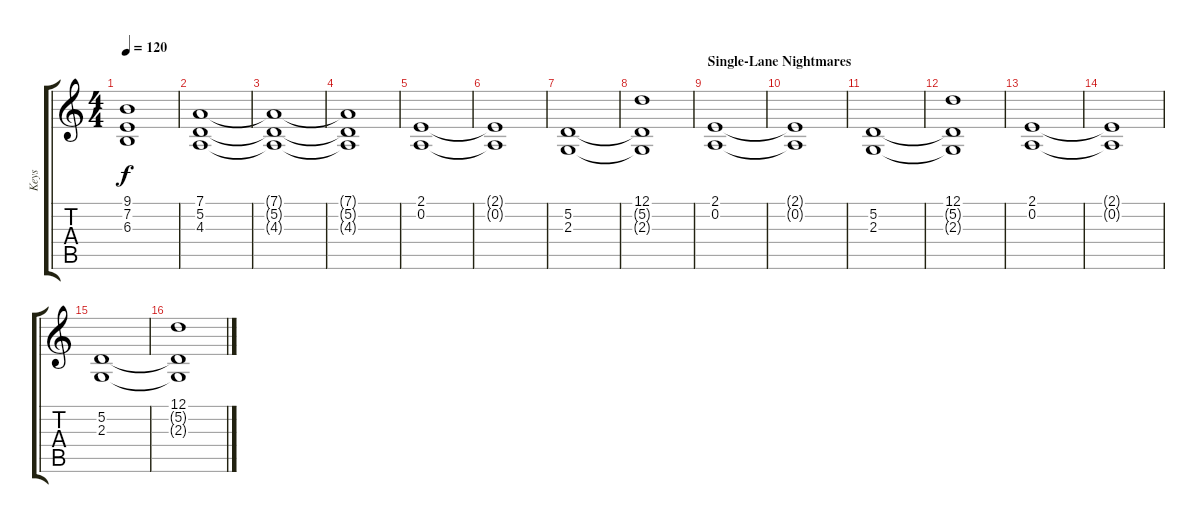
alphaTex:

\track ("Keys" "Keys") {instrument pad4choir}
\staff {score tabs}
\tuning (D4 A3 F3 C3 G2 D2) {hide}
\ts (4 4)
\tempo 120
\clef g2
\ks c
(9.1{t} 7.2{t} 6.3{t}).1{dy f} |
(7.1 5.2 4.3).1 |
(7.1{t} 5.2{t} 4.3{t}).1 |
(7.1{t} 5.2{t} 4.3{t}).1 |
(2.1 0.2).1 |
(2.1{t} 0.2{t}).1 |
(5.2 2.3).1 |
(12.1 5.2{t} 2.3{t}).1 |
\section ("" "Single-Lane Nightmares")
(2.1 0.2).1 |
(2.1{t} 0.2{t}).1 |
(5.2 2.3).1 |
(12.1 5.2{t} 2.3{t}).1 |
(2.1 0.2).1 |
(2.1{t} 0.2{t}).1 |
(5.2 2.3).1 |
(12.1 5.2{t} 2.3{t}).1
